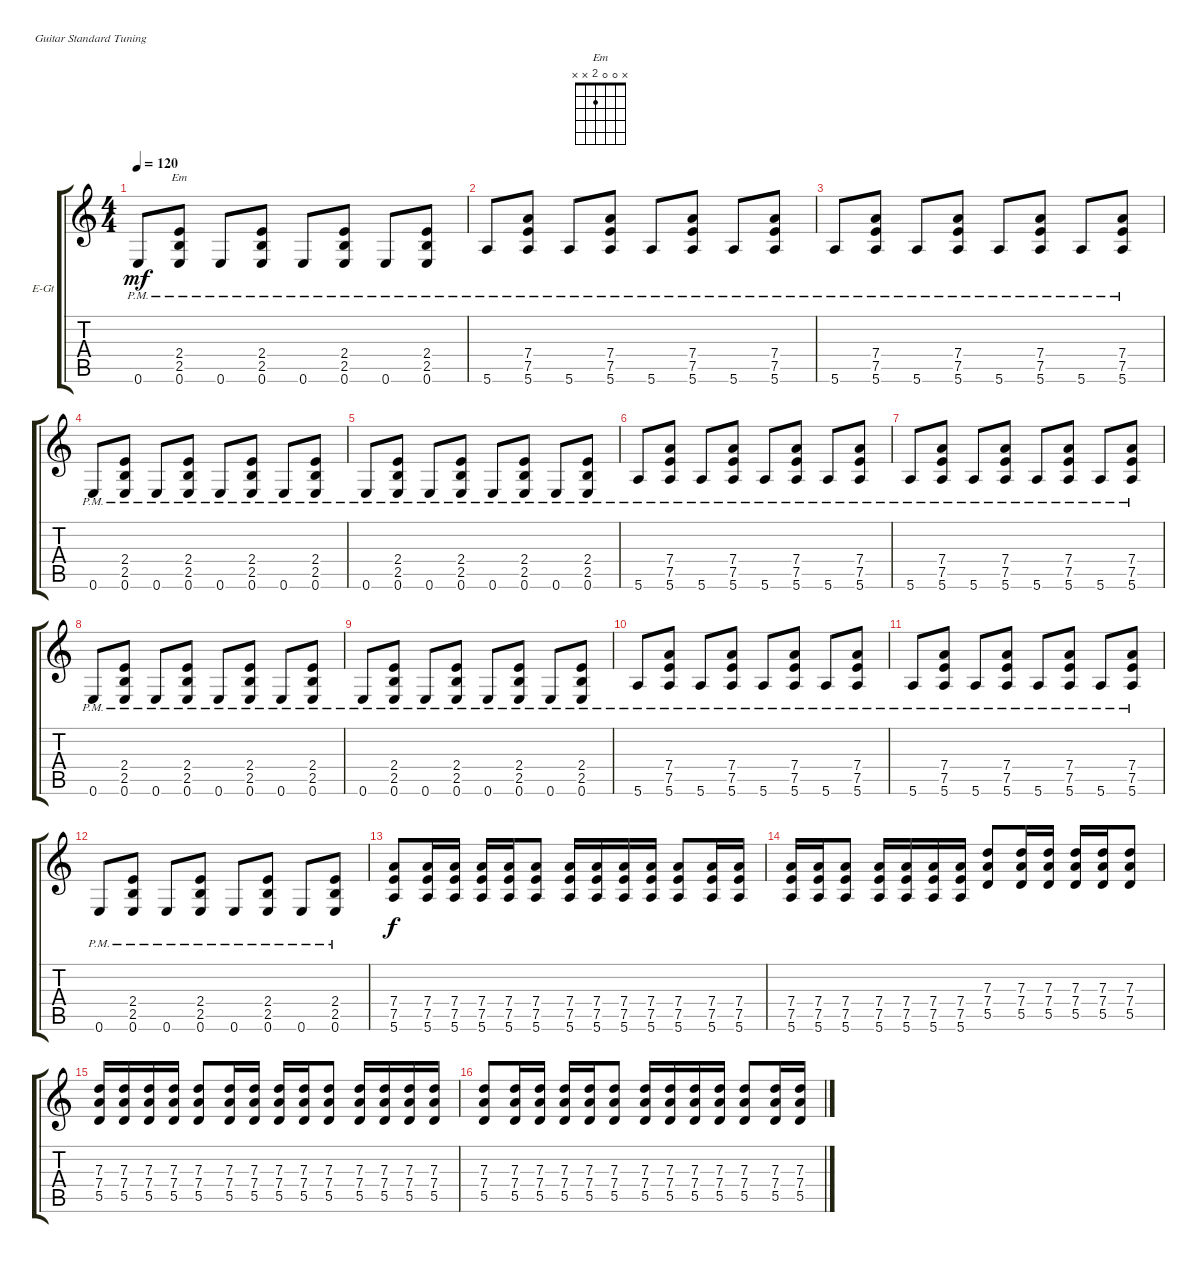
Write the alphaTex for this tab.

\defaultSystemsLayout 4
\bracketExtendMode groupsimilarinstruments
\firstSystemTrackNameOrientation horizontal
\otherSystemsTrackNameOrientation horizontal
\track ("Electric Guitar" "E-Gt") {mute instrument distortionguitar}
\staff {score tabs}
\tuning (E4 B3 G3 D3 A2 E2)
\chord ("Em" x 0 0 2 x x)
\ts (4 4)
\tempo 120
\clef g2
\scale
0.485477
\ks c
0.6{pm}.8{dy mf instrument distortionguitar} (2.4{pm} 0.6{pm} 2.5{pm}).8{ch "Em"} 0.6{pm}.8 (2.4{pm} 0.6{pm} 2.5{pm}).8 0.6{pm}.8 (2.4{pm} 0.6{pm} 2.5{pm}).8 0.6{pm}.8 (2.4{pm} 0.6{pm} 2.5{pm}).8 |
\scale
0.257261 5.6{pm}.8 (5.6{pm} 7.5{pm} 7.4{pm}).8 5.6{pm}.8 (5.6{pm} 7.5{pm} 7.4{pm}).8 5.6{pm}.8 (5.6{pm} 7.5{pm} 7.4{pm}).8 5.6{pm}.8 (5.6{pm} 7.5{pm} 7.4{pm}).8 |
\scale
0.257261 5.6{pm}.8 (5.6{pm} 7.5{pm} 7.4{pm}).8 5.6{pm}.8 (5.6{pm} 7.5{pm} 7.4{pm}).8 5.6{pm}.8 (5.6{pm} 7.5{pm} 7.4{pm}).8 5.6{pm}.8 (5.6{pm} 7.5{pm} 7.4{pm}).8 |
\scale
0.333333 0.6{pm}.8 (2.4{pm} 0.6{pm} 2.5{pm}).8 0.6{pm}.8 (2.4{pm} 0.6{pm} 2.5{pm}).8 0.6{pm}.8 (2.4{pm} 0.6{pm} 2.5{pm}).8 0.6{pm}.8 (2.4{pm} 0.6{pm} 2.5{pm}).8 |
\scale
0.333333 0.6{pm}.8 (2.4{pm} 0.6{pm} 2.5{pm}).8 0.6{pm}.8 (2.4{pm} 0.6{pm} 2.5{pm}).8 0.6{pm}.8 (2.4{pm} 0.6{pm} 2.5{pm}).8 0.6{pm}.8 (2.4{pm} 0.6{pm} 2.5{pm}).8 |
\scale
0.333333 5.6{pm}.8 (5.6{pm} 7.5{pm} 7.4{pm}).8 5.6{pm}.8 (5.6{pm} 7.5{pm} 7.4{pm}).8 5.6{pm}.8 (5.6{pm} 7.5{pm} 7.4{pm}).8 5.6{pm}.8 (5.6{pm} 7.5{pm} 7.4{pm}).8 |
\scale
0.333333 5.6{pm}.8 (5.6{pm} 7.5{pm} 7.4{pm}).8 5.6{pm}.8 (5.6{pm} 7.5{pm} 7.4{pm}).8 5.6{pm}.8 (5.6{pm} 7.5{pm} 7.4{pm}).8 5.6{pm}.8 (5.6{pm} 7.5{pm} 7.4{pm}).8 |
\scale
0.333333 0.6{pm}.8 (2.4{pm} 0.6{pm} 2.5{pm}).8 0.6{pm}.8 (2.4{pm} 0.6{pm} 2.5{pm}).8 0.6{pm}.8 (2.4{pm} 0.6{pm} 2.5{pm}).8 0.6{pm}.8 (2.4{pm} 0.6{pm} 2.5{pm}).8 |
\scale
0.333333 0.6{pm}.8 (2.4{pm} 0.6{pm} 2.5{pm}).8 0.6{pm}.8 (2.4{pm} 0.6{pm} 2.5{pm}).8 0.6{pm}.8 (2.4{pm} 0.6{pm} 2.5{pm}).8 0.6{pm}.8 (2.4{pm} 0.6{pm} 2.5{pm}).8 |
\scale
0.333333 5.6{pm}.8 (5.6{pm} 7.5{pm} 7.4{pm}).8 5.6{pm}.8 (5.6{pm} 7.5{pm} 7.4{pm}).8 5.6{pm}.8 (5.6{pm} 7.5{pm} 7.4{pm}).8 5.6{pm}.8 (5.6{pm} 7.5{pm} 7.4{pm}).8 |
\scale
0.333333 5.6{pm}.8 (5.6{pm} 7.5{pm} 7.4{pm}).8 5.6{pm}.8 (5.6{pm} 7.5{pm} 7.4{pm}).8 5.6{pm}.8 (5.6{pm} 7.5{pm} 7.4{pm}).8 5.6{pm}.8 (5.6{pm} 7.5{pm} 7.4{pm}).8 |
0.6{pm}.8 (2.4{pm} 0.6{pm} 2.5{pm}).8 0.6{pm}.8 (2.4{pm} 0.6{pm} 2.5{pm}).8 0.6{pm}.8 (2.4{pm} 0.6{pm} 2.5{pm}).8 0.6{pm}.8 (2.4{pm} 0.6{pm} 2.5{pm}).8 |
\scale
0.333333 (7.5 7.4 5.6).8{dy f} (7.5 7.4 5.6).16 (7.5 7.4 5.6).16 (7.5 7.4 5.6).16 (7.5 7.4 5.6).16 (7.5 7.4 5.6).8 (7.5 7.4 5.6).16 (7.5 7.4 5.6).16 (7.5 7.4 5.6).16 (7.5 7.4 5.6).16 (7.5 7.4 5.6).8 (7.5 7.4 5.6).16 (7.5 7.4 5.6).16 |
\scale
0.333333 (7.5 7.4 5.6).16 (7.5 7.4 5.6).16 (7.5 7.4 5.6).8 (7.5 7.4 5.6).16 (7.5 7.4 5.6).16 (7.5 7.4 5.6).16 (7.4 5.6 7.5).16 (7.4 7.3 5.5).8 (7.4 7.3 5.5).16 (7.4 7.3 5.5).16 (7.4 7.3 5.5).16 (7.4 7.3 5.5).16 (7.4 7.3 5.5).8 |
\scale
0.333333 (7.4 7.3 5.5).16 (7.4 7.3 5.5).16 (7.4 7.3 5.5).16 (7.4 7.3 5.5).16 (7.4 7.3 5.5).8 (7.4 7.3 5.5).16 (7.4 7.3 5.5).16 (7.4 7.3 5.5).16 (7.4 7.3 5.5).16 (7.4 7.3 5.5).8 (7.4 7.3 5.5).16 (7.4 7.3 5.5).16 (7.4 7.3 5.5).16 (7.4 7.3 5.5).16 |
\scale
0.333333 (7.4 7.3 5.5).8 (7.4 7.3 5.5).16 (7.4 7.3 5.5).16 (7.4 7.3 5.5).16 (7.4 7.3 5.5).16 (7.4 7.3 5.5).8 (7.4 7.3 5.5).16 (7.4 7.3 5.5).16 (7.4 7.3 5.5).16 (7.4 7.3 5.5).16 (7.4 7.3 5.5).8 (7.4 7.3 5.5).16 (7.4 7.3 5.5).16
